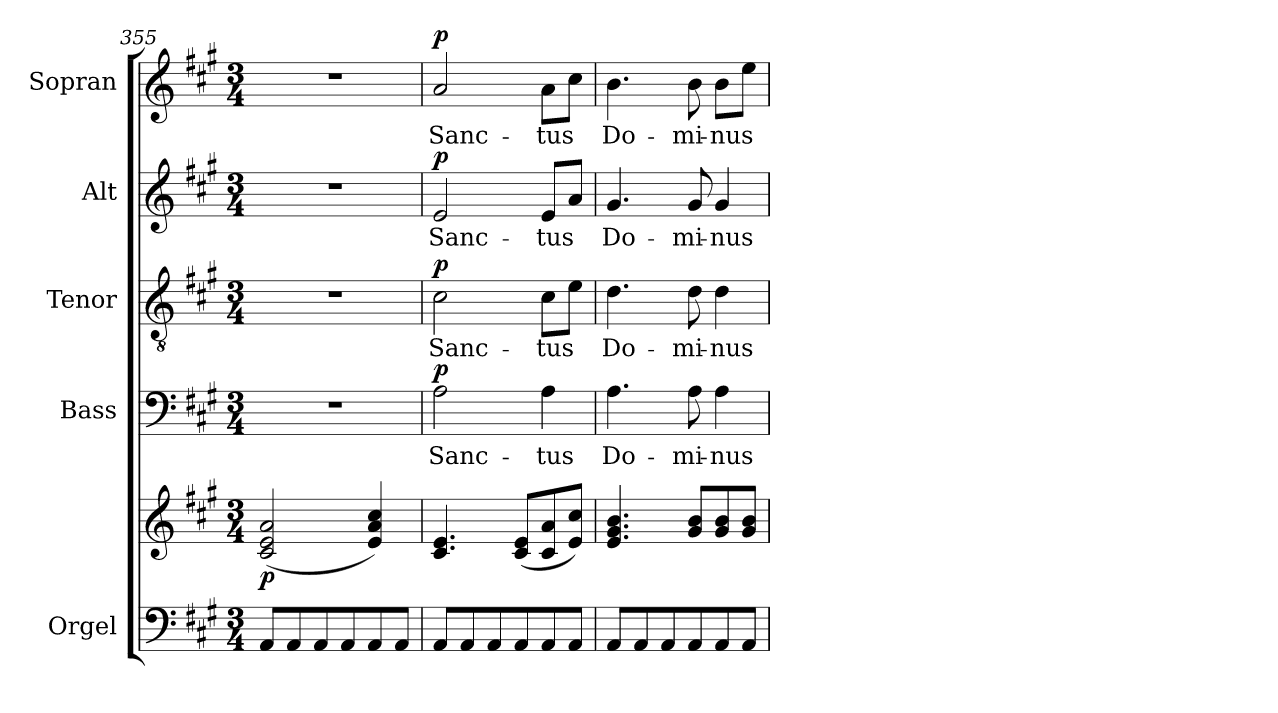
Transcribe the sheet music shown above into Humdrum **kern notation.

**kern	**kern	**dynam	**kern	**text	**dynam	**kern	**text	**dynam	**kern	**text	**dynam	**kern	**text	**dynam
*part5	*part5	*part5	*part4	*part4	*part4	*part3	*part3	*part3	*part2	*part2	*part2	*part1	*part1	*part1
*staff6	*staff5	*staff5/6	*staff4	*staff4	*staff4	*staff3	*staff3	*staff3	*staff2	*staff2	*staff2	*staff1	*staff1	*staff1
*I"Orgel	*	*	*I"Bass	*	*	*I"Tenor	*	*	*I"Alt	*	*	*I"Sopran	*	*
*I'Org.	*	*	*I'B.	*	*	*I'T.	*	*	*I'A.	*	*	*I'S.	*	*
*clefF4	*clefG2	*	*clefF4	*	*	*clefGv2	*	*	*clefG2	*	*	*clefG2	*	*
*k[f#c#g#]	*k[f#c#g#]	*	*k[f#c#g#]	*	*	*k[f#c#g#]	*	*	*k[f#c#g#]	*	*	*k[f#c#g#]	*	*
*A:	*A:	*	*A:	*	*	*A:	*	*	*A:	*	*	*A:	*	*
*M3/4	*M3/4	*	*M3/4	*	*	*M3/4	*	*	*M3/4	*	*	*M3/4	*	*
=355	=355	=355	=355	=355	=355	=355	=355	=355	=355	=355	=355	=355	=355	=355
!	!	!LO:DY:b	!	!	!	!	!	!	!	!	!	!	!	!
8AA/L	(<2c#/ 2e/ 2a/	p	2.r	.	.	2.r	.	.	2.r	.	.	2.r	.	.
8AA/	.	.	.	.	.	.	.	.	.	.	.	.	.	.
8AA/	.	.	.	.	.	.	.	.	.	.	.	.	.	.
8AA/	.	.	.	.	.	.	.	.	.	.	.	.	.	.
8AA/	4e/ 4a/ 4cc#/)	.	.	.	.	.	.	.	.	.	.	.	.	.
8AA/J	.	.	.	.	.	.	.	.	.	.	.	.	.	.
!!LO:LB:g=z
=356	=356	=356	=356	=356	=356	=356	=356	=356	=356	=356	=356	=356	=356	=356
!	!	!	!	!LO:LY:b	!LO:DY:a	!	!LO:LY:b	!LO:DY:a	!	!LO:LY:b	!LO:DY:a	!	!LO:LY:b	!LO:DY:a
8AA/L	4.c#/ 4.e/	.	2A\	Sanc-	p	2c#\	Sanc-	p	2e/	Sanc-	p	2a/	Sanc-	p
8AA/	.	.	.	.	.	.	.	.	.	.	.	.	.	.
8AA/	.	.	.	.	.	.	.	.	.	.	.	.	.	.
8AA/	(<8c#/ 8e/L	.	.	.	.	.	.	.	.	.	.	.	.	.
!	!	!	!	!LO:LY:b	!	!	!LO:LY:b	!	!	!LO:LY:b	!	!	!LO:LY:b	!
8AA/	8c#/ 8a/	.	4A\	-tus	.	8c#\L	-tus	.	8e/L	-tus	.	8a\L	-tus	.
8AA/J	8e/ 8cc#/J)	.	.	.	.	8e\J	.	.	8a/J	.	.	8cc#\J	.	.
=357	=357	=357	=357	=357	=357	=357	=357	=357	=357	=357	=357	=357	=357	=357
!	!	!	!	!LO:LY:b	!	!	!LO:LY:b	!	!	!LO:LY:b	!	!	!LO:LY:b	!
8AA/L	4.e/ 4.g#/ 4.b/	.	4.A\	Do-	.	4.d\	Do-	.	4.g#/	Do-	.	4.b\	Do-	.
8AA/	.	.	.	.	.	.	.	.	.	.	.	.	.	.
8AA/	.	.	.	.	.	.	.	.	.	.	.	.	.	.
!	!	!	!	!LO:LY:b	!	!	!LO:LY:b	!	!	!LO:LY:b	!	!	!LO:LY:b	!
8AA/	8g#/ 8b/L	.	8A\	-mi-	.	8d\	-mi-	.	8g#/	-mi-	.	8b\	-mi-	.
!	!	!	!	!LO:LY:b	!	!	!LO:LY:b	!	!	!LO:LY:b	!	!	!LO:LY:b	!
8AA/	8g#/ 8b/	.	4A\	-nus	.	4d\	-nus	.	4g#/	-nus	.	8b\L	-nus	.
8AA/J	8g#/ 8b/J	.	.	.	.	.	.	.	.	.	.	8ee\J	.	.
=	=	=	=	=	=	=	=	=	=	=	=	=	=	=
*-	*-	*-	*-	*-	*-	*-	*-	*-	*-	*-	*-	*-	*-	*-
